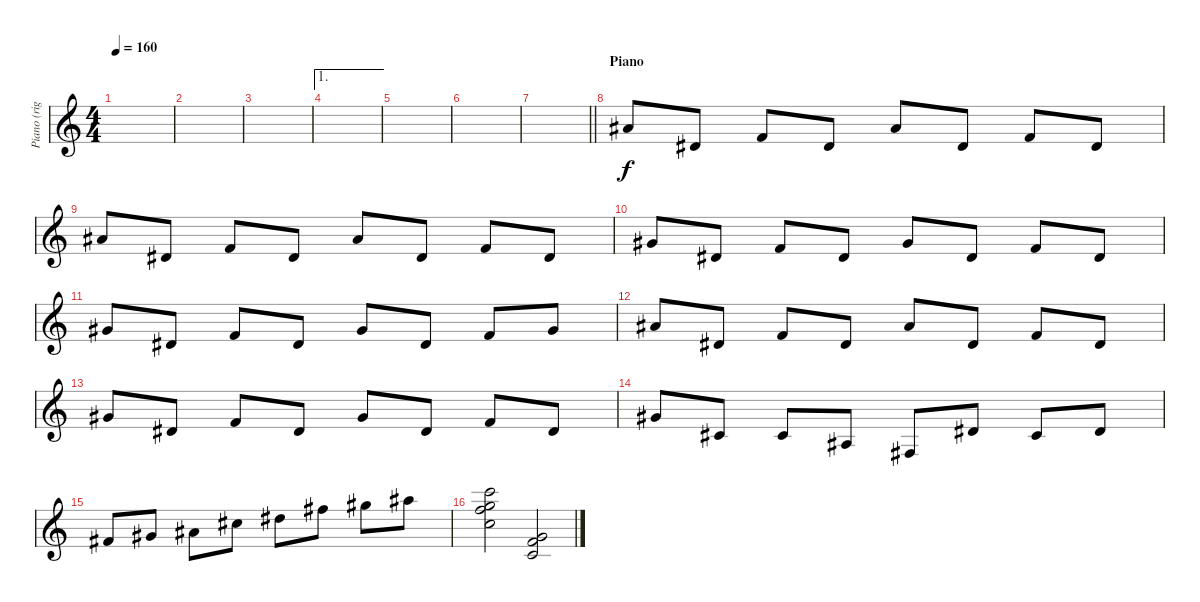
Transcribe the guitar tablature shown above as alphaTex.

\track ("Piano (right hand)" "Piano (rig") {instrument electricgrandpiano}
\staff {score}
\tuning (E4 B3 G3 D3 A2 E2) {hide}
\ts (4 4)
\tempo 160
\clef g2
\ks c
|
|
|
\ae 1
|
|
|
\barLineRight lightlight
|
\section ("" "Piano")
6.1.8 4.2.8 6.2.8 4.2.8 6.1.8 4.2.8 6.2.8 4.2.8 |
6.1.8 4.2.8 6.2.8 4.2.8 6.1.8 4.2.8 6.2.8 4.2.8 |
4.1.8 4.2.8 1.1.8 4.2.8 4.1.8 4.2.8 1.1.8 4.2.8 |
4.1.8 4.2.8 1.1.8 4.2.8 4.1.8 4.2.8 1.1.8 4.1.8 |
6.1.8 4.2.8 6.2.8 4.2.8 6.1.8 4.2.8 6.2.8 4.2.8 |
4.1.8 4.2.8 1.1.8 4.2.8 4.1.8 4.2.8 1.1.8 4.2.8 |
4.1.8 2.2.8 2.2.8 3.3.8 4.4.8 4.2.8 2.2.8 4.2.8 |
2.1.8 4.1.8 6.1.8 9.1.8 11.1.8 14.1.8 16.1.8 18.1.8 |
(20.1 20.2 22.3 22.4).2{bd 240} (17.4 20.5 20.6).2
